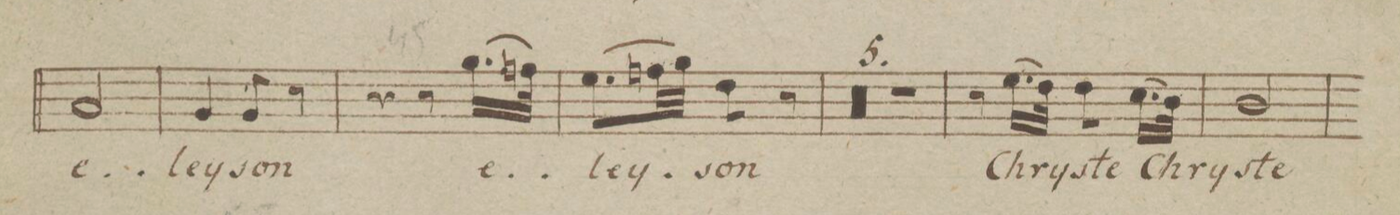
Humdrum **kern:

**kern	**text	**dynam
*I"Tenore.	*	*
*clefC4	*	*
*k[b-e-]	*	*
*M2/4	*	*
2G/	e-	.
=43	=43	=43
4F/	-ley-	.
8F/	-son	.
8r	.	.
=44	=44	=44
4r	.	.
8r	.	.
(16.f\LL	e-	.
32en\JJk)	.	.
=45	=45	=45
(8.d\L	-ley-	.
32en\LL	.	.
32f\JJJ)	.	.
8c\	-son	.
8r	.	.
=46	=46	=46
0r	.	.
=47	=47	=47
=48	=48	=48
=49	=49	=49
=50	=50	=50
2r	.	.
=51	=51	=51
8r	.	.
(16.d\LL	Chry-	.
32c\JJk)	.	.
8c\	-ste	.
(16.B-\LL	Chry-	.
32A\JJk)	.	.
=52	=52	=52
2A/	-ste	.
=53	=53	=53
*-	*-	*-
